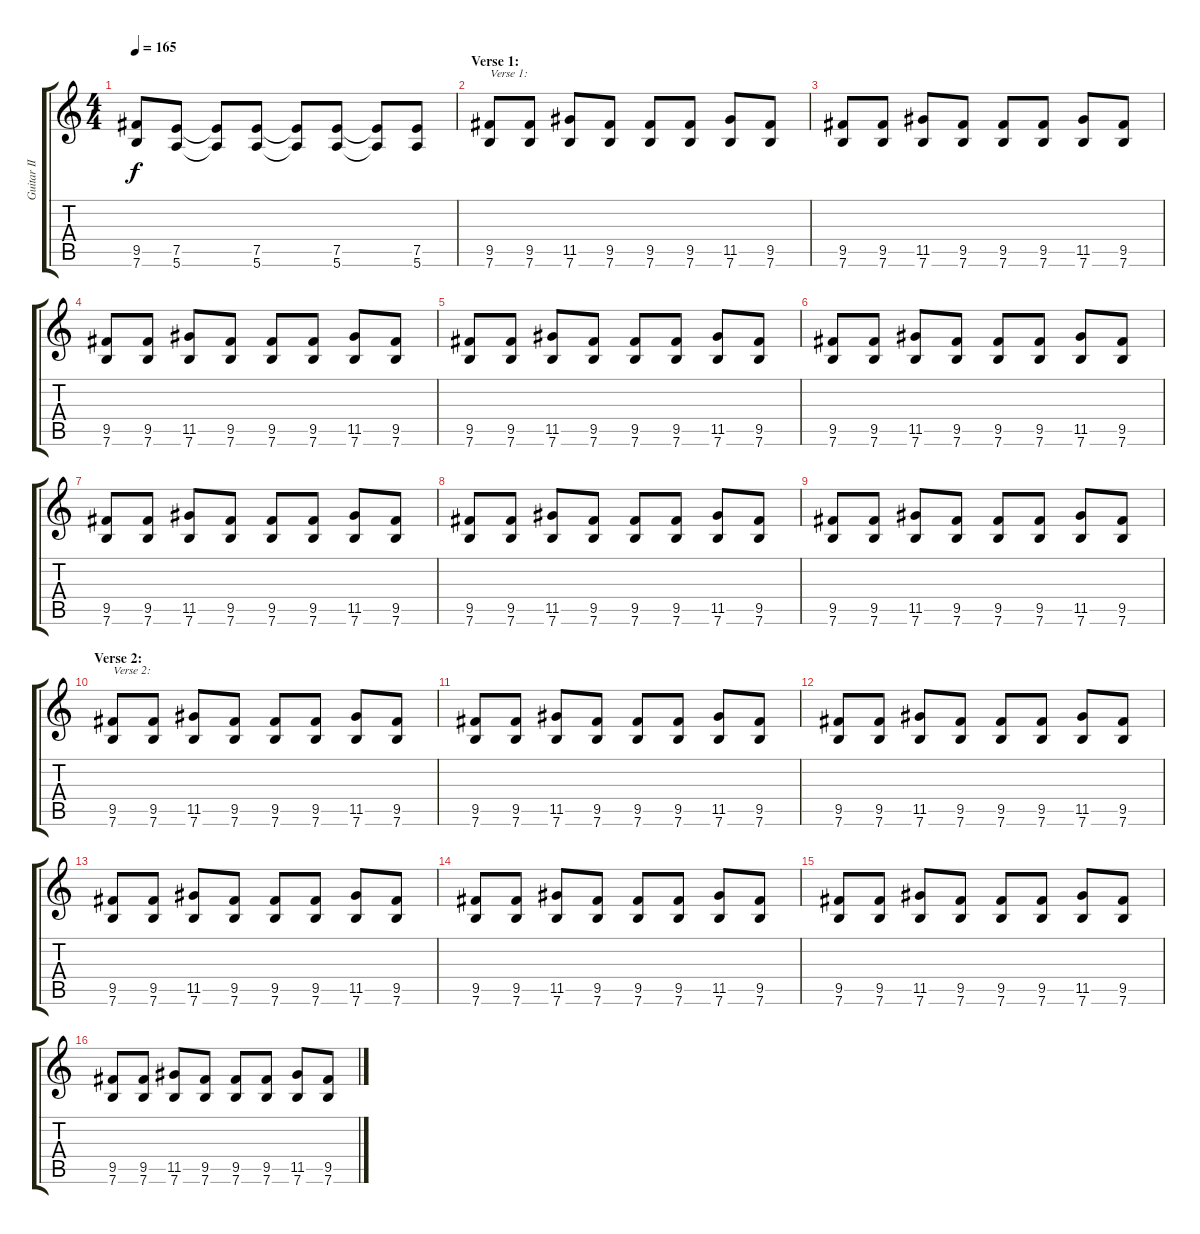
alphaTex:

\track ("Guitar II" "Guitar II") {instrument distortionguitar}
\staff {score tabs}
\tuning (E4 B3 G3 D3 A2 E2) {hide}
\ts (4 4)
\tempo 165
\clef g2
\ks c
(9.5 7.6).8{dy f} (7.5 5.6).8 (7.5{t} 5.6{t}).8 (7.5 5.6).8 (7.5{t} 5.6{t}).8 (7.5 5.6).8 (7.5{t} 5.6{t}).8 (7.5 5.6).8 |
\section ("" "Verse 1:")
(9.5 7.6).8{txt "Verse 1:"} (9.5 7.6).8 (11.5 7.6).8 (9.5 7.6).8 (9.5 7.6).8 (9.5 7.6).8 (11.5 7.6).8 (9.5 7.6).8 |
(9.5 7.6).8 (9.5 7.6).8 (11.5 7.6).8 (9.5 7.6).8 (9.5 7.6).8 (9.5 7.6).8 (11.5 7.6).8 (9.5 7.6).8 |
(9.5 7.6).8 (9.5 7.6).8 (11.5 7.6).8 (9.5 7.6).8 (9.5 7.6).8 (9.5 7.6).8 (11.5 7.6).8 (9.5 7.6).8 |
(9.5 7.6).8 (9.5 7.6).8 (11.5 7.6).8 (9.5 7.6).8 (9.5 7.6).8 (9.5 7.6).8 (11.5 7.6).8 (9.5 7.6).8 |
(9.5 7.6).8 (9.5 7.6).8 (11.5 7.6).8 (9.5 7.6).8 (9.5 7.6).8 (9.5 7.6).8 (11.5 7.6).8 (9.5 7.6).8 |
(9.5 7.6).8 (9.5 7.6).8 (11.5 7.6).8 (9.5 7.6).8 (9.5 7.6).8 (9.5 7.6).8 (11.5 7.6).8 (9.5 7.6).8 |
(9.5 7.6).8 (9.5 7.6).8 (11.5 7.6).8 (9.5 7.6).8 (9.5 7.6).8 (9.5 7.6).8 (11.5 7.6).8 (9.5 7.6).8 |
(9.5 7.6).8 (9.5 7.6).8 (11.5 7.6).8 (9.5 7.6).8 (9.5 7.6).8 (9.5 7.6).8 (11.5 7.6).8 (9.5 7.6).8 |
\section ("" "Verse 2:")
(9.5 7.6).8{txt "Verse 2:"} (9.5 7.6).8 (11.5 7.6).8 (9.5 7.6).8 (9.5 7.6).8 (9.5 7.6).8 (11.5 7.6).8 (9.5 7.6).8 |
(9.5 7.6).8 (9.5 7.6).8 (11.5 7.6).8 (9.5 7.6).8 (9.5 7.6).8 (9.5 7.6).8 (11.5 7.6).8 (9.5 7.6).8 |
(9.5 7.6).8 (9.5 7.6).8 (11.5 7.6).8 (9.5 7.6).8 (9.5 7.6).8 (9.5 7.6).8 (11.5 7.6).8 (9.5 7.6).8 |
(9.5 7.6).8 (9.5 7.6).8 (11.5 7.6).8 (9.5 7.6).8 (9.5 7.6).8 (9.5 7.6).8 (11.5 7.6).8 (9.5 7.6).8 |
(9.5 7.6).8 (9.5 7.6).8 (11.5 7.6).8 (9.5 7.6).8 (9.5 7.6).8 (9.5 7.6).8 (11.5 7.6).8 (9.5 7.6).8 |
(9.5 7.6).8 (9.5 7.6).8 (11.5 7.6).8 (9.5 7.6).8 (9.5 7.6).8 (9.5 7.6).8 (11.5 7.6).8 (9.5 7.6).8 |
(9.5 7.6).8 (9.5 7.6).8 (11.5 7.6).8 (9.5 7.6).8 (9.5 7.6).8 (9.5 7.6).8 (11.5 7.6).8 (9.5 7.6).8
